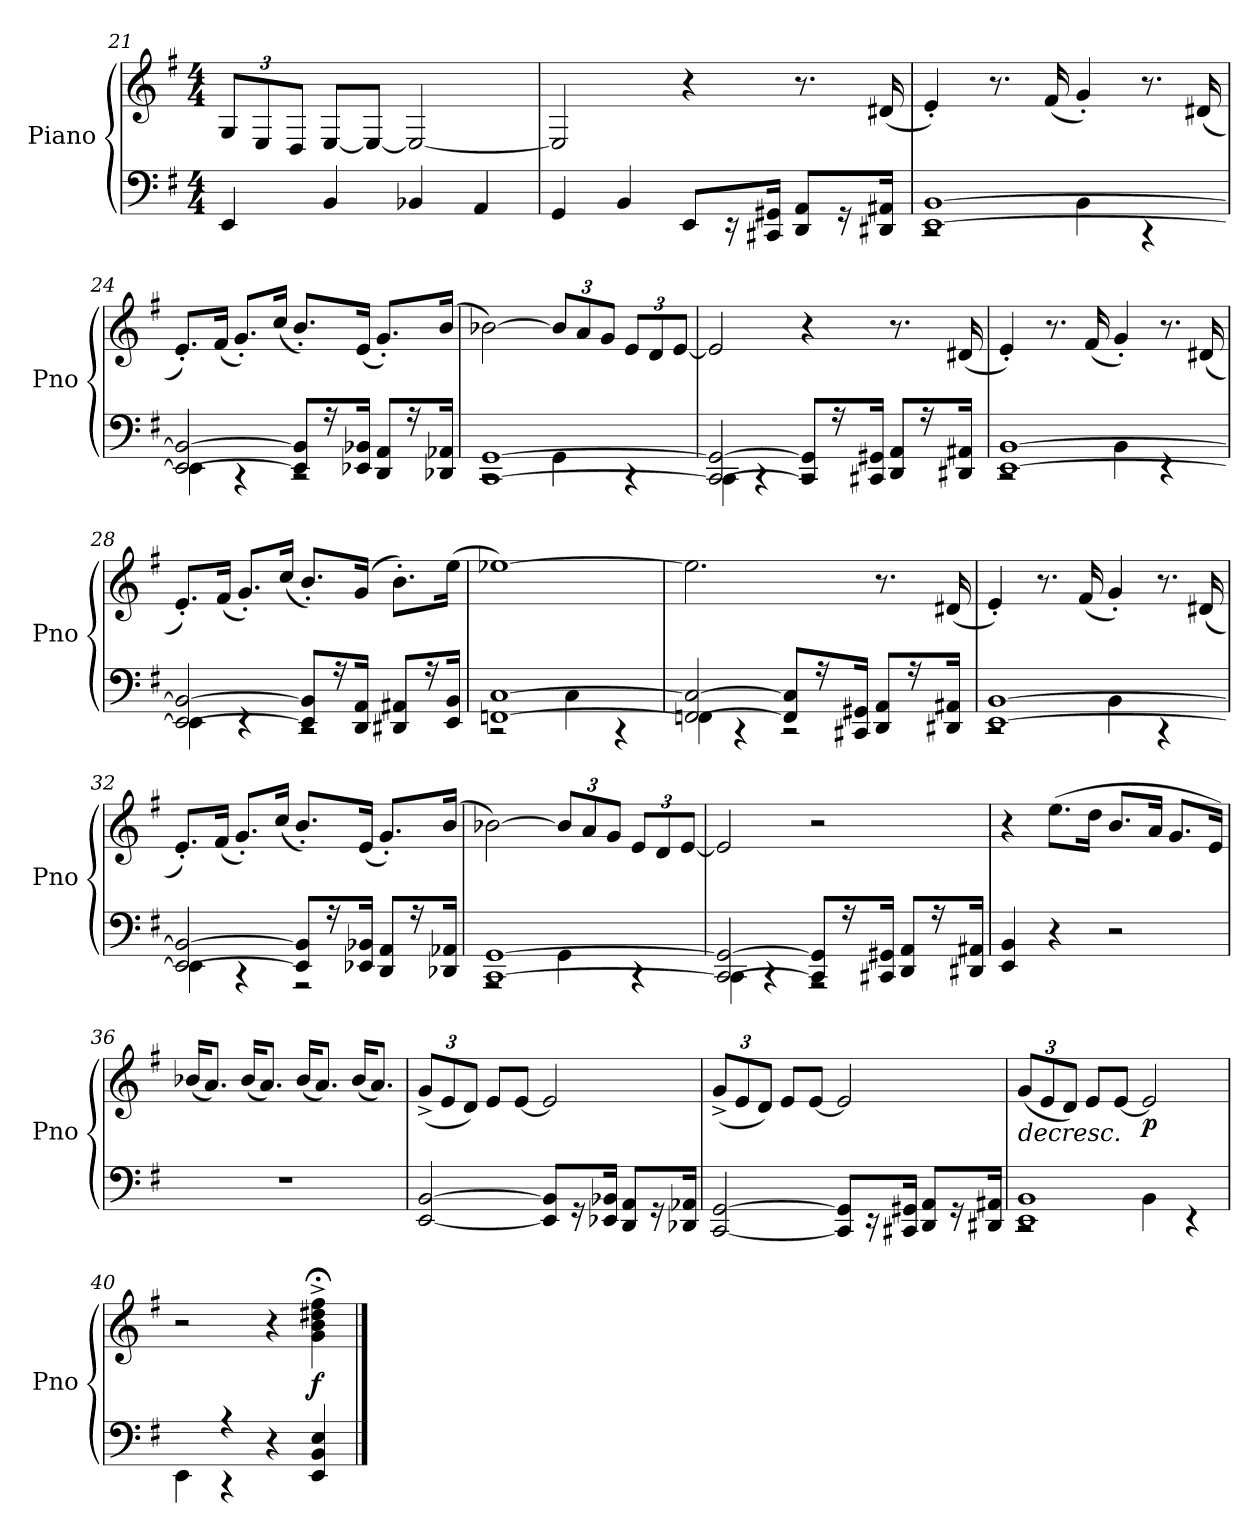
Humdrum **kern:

**kern	**kern	**dynam
*part1	*part1	*part1
*staff2	*staff1	*staff1/2
*I"Piano	*	*
*I'Pno	*	*
*clefF4	*clefG2	*
*k[f#]	*k[f#]	*
*M4/4	*M4/4	*
*	*Xbrackettup	*
=21	=21	=21
4EE/	12G/L	.
.	12E/	.
.	12D/J	.
4BB/	[8E/L	.
.	8E/J_	.
4BB-X/	2E/_	.
4AA/	.	.
=22	=22	=22
4GG/	2E/]	.
4BB/	.	.
8EE/L	4r	.
16r	.	.
16CC#X/ 16GG#X/Jk	.	.
8DD/ 8AA/L	8.r	.
16r	.	.
16DD#X/ 16AA#X/Jk	(16d#X/	.
!!LO:LB:g=z
=23	=23	=23
*^	*	*
[1EE [1BB	2rCC	4e'/)	.
.	.	8.r	.
.	.	(16f#/	.
.	4BB\	4g'/)	.
.	4rCC	8.r	.
.	.	(16d#X/	.
=24	=24	=24	=24
2EE/_ 2BB/_	4EE\	8.e'/L)	.
.	.	(16f#/Jk	.
.	4rCC	8.g'/L)	.
.	.	(16cc/Jk	.
8EE/] 8BB/]L	2rCC	8.b'/L)	.
16r	.	.	.
16EE-X/ 16BB-X/Jk	.	(16e/Jk	.
8DD/ 8AA/L	.	8.g'/L)	.
16r	.	.	.
16DD-X/ 16AA-X/Jk	.	(16b/Jk	.
=25	=25	=25	=25
[1CC [1GG	2rCC	[2b-X\)	.
.	4GG\	12b-/L]	.
.	.	12a/	.
.	.	12g/J	.
.	4rCC	12e/L	.
.	.	12d/	.
.	.	[12e/J	.
!!LO:LB:g=z
=26	=26	=26	=26
2CC/_ 2GG/_	4CC\	2e/]	.
.	4rCC	.	.
8CC/] 8GG/]L	2rCC	4r	.
16r	.	.	.
16CC#X/ 16GG#X/Jk	.	.	.
8DD/ 8AA/L	.	8.r	.
16r	.	.	.
16DD#X/ 16AA#X/Jk	.	(16d#X/	.
=27	=27	=27	=27
[1EE [1BB	2rCC	4e'/)	.
.	.	8.r	.
.	.	(16f#/	.
.	4BB\	4g'/)	.
.	4rEE	8.r	.
.	.	(16d#X/	.
=28	=28	=28	=28
2EE/_ 2BB/_	4EE\	8.e'/L)	.
.	.	(16f#/Jk	.
.	4rEE	8.g'/L)	.
.	.	(16cc/Jk	.
8EE/] 8BB/]L	2rCC	8.b'/L)	.
16r	.	.	.
16DD/ 16AA/Jk	.	(16g/Jk	.
8DD#X/ 8AA#X/L	.	8.b'\L)	.
16r	.	.	.
16EE/ 16BB/Jk	.	(16ee\Jk	.
=29	=29	=29	=29
[1FFn [1C	2rCC	[1ee-X)	.
.	4C\	.	.
.	4rCC	.	.
!!LO:LB:g=z
=30	=30	=30	=30
2FF/_ 2C/_	4FFn\	2.ee-\]	.
.	4rCC	.	.
8FF/] 8C/]L	2rCC	.	.
16r	.	.	.
16CC#X/ 16GG#X/Jk	.	.	.
8DD/ 8AA/L	.	8.r	.
16r	.	.	.
16DD#X/ 16AA#X/Jk	.	(16d#X/	.
=31	=31	=31	=31
[1EE [1BB	2rCC	4e'/)	.
.	.	8.r	.
.	.	(16f#/	.
.	4BB\	4g'/)	.
.	4rCC	8.r	.
.	.	(16d#X/	.
=32	=32	=32	=32
2EE/_ 2BB/_	4EE\	8.e'/L)	.
.	.	(16f#/Jk	.
.	4rCC	8.g'/L)	.
.	.	(16cc/Jk	.
8EE/] 8BB/]L	2rAAA	8.b'/L)	.
16r	.	.	.
16EE-X/ 16BB-X/Jk	.	(16e/Jk	.
8DD/ 8AA/L	.	8.g'/L)	.
16r	.	.	.
16DD-X/ 16AA-X/Jk	.	(16b/Jk	.
!!LO:LB:g=z
=33	=33	=33	=33
[1CC [1GG	2rAAA	[2b-X\)	.
.	4GG\	12b-/L]	.
.	.	12a/	.
.	.	12g/J	.
.	4rCC	12e/L	.
.	.	12d/	.
.	.	[12e/J	.
=34	=34	=34	=34
2CC/_ 2GG/_	4CC\	2e/]	.
.	4rCC	.	.
8CC/] 8GG/]L	2rAAA	2r	.
16r	.	.	.
16CC#X/ 16GG#X/Jk	.	.	.
8DD/ 8AA/L	.	.	.
16r	.	.	.
16DD#X/ 16AA#X/Jk	.	.	.
*v	*v	*	*
=35	=35	=35
4EE/ 4BB/	4r	.
4r	(8.ee\L	.
.	16dd\Jk	.
2r	8.b/L	.
.	16a/Jk	.
.	8.g/L	.
.	16e/Jk)	.
=36	=36	=36
1r	(16b-X/KL	.
.	8.a/J)	.
.	(16b-/KL	.
.	8.a/J)	.
.	(16b-/KL	.
.	8.a/J)	.
.	(16b-/KL	.
.	8.a/J)	.
!!LO:LB:g=z
=37	=37	=37
[2EE/ [2BB/	(12g^/L	.
.	12e/	.
.	12d/J)	.
.	8e/L	.
.	[8e/J	.
8EE/] 8BB/]L	2e/]	.
16r	.	.
16EE-X/ 16BB-X/Jk	.	.
8DD/ 8AA/L	.	.
16r	.	.
16DD-X/ 16AA-X/Jk	.	.
=38	=38	=38
[2CC/ [2GG/	(12g^/L	.
.	12e/	.
.	12d/J)	.
.	8e/L	.
.	[8e/J	.
8CC/] 8GG/]L	2e/]	.
16r	.	.
16CC#X/ 16GG#X/Jk	.	.
8DD/ 8AA/L	.	.
16r	.	.
16DD#X/ 16AA#X/Jk	.	.
=39	=39	=39
*^	*	*
!	!	!	!LO:HP:b
1EE 1BB	2rCC	(12g/L	>
.	.	12e/	.
.	.	12d/J)	.
.	.	8e/L	.
.	.	[8e/J	.
!	!	!	!LO:DY:b
.	4BB\	2e/]	p
.	4rEE	.	.
*v	*v	*	*
.	.	]
=40	=40	=40
*^	*	*
4rFyy	4EE\	2r	.
4r	4r	.	.
4r	2rgyy	4r	.
!	!	!	!LO:DY:b
4EE/ 4BB/ 4E/	.	4g\;<^ 4b\;<^ 4dd#X\;<^ 4ff#\;<^	f
*v	*v	*	*
==	==	==
*-	*-	*-
